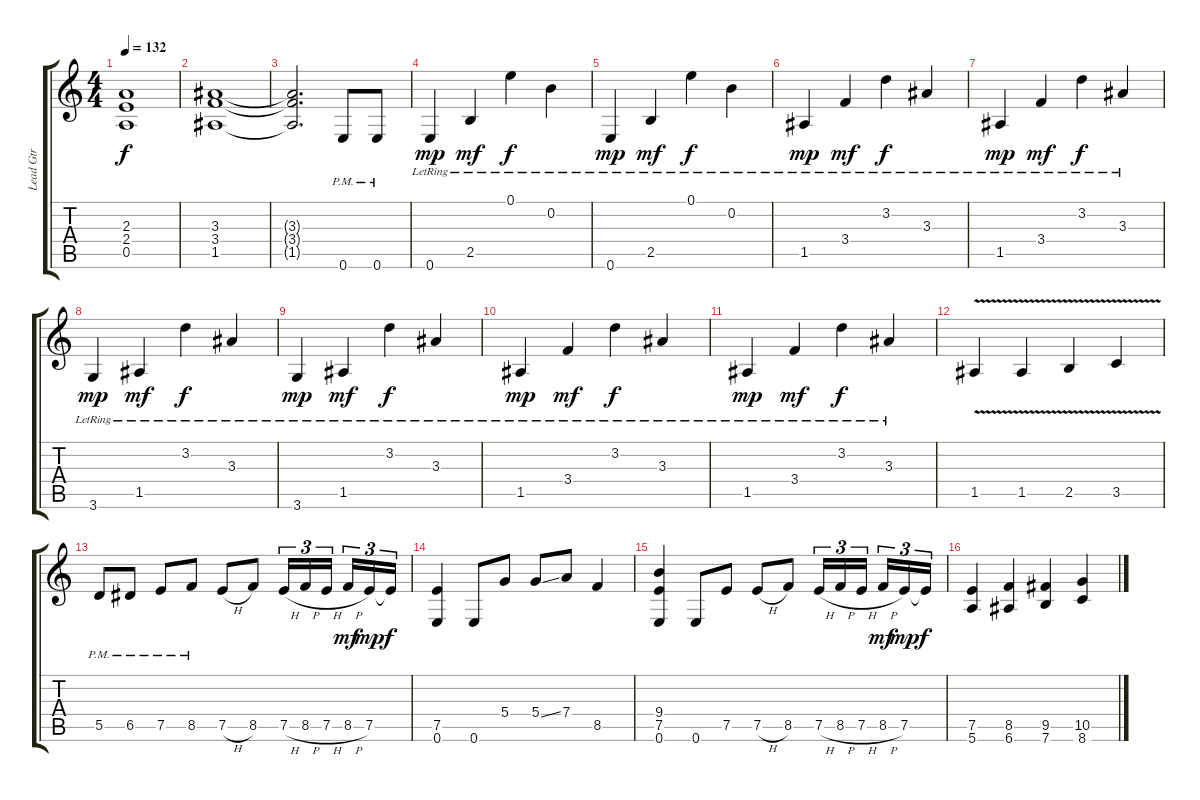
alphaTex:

\track ("Lead Gtr" "Lead Gtr") {instrument distortionguitar}
\staff {score tabs}
\tuning (E4 B3 G3 D3 A2 E2) {hide}
\ts (4 4)
\tempo 132
\clef g2
\ks c
(2.3{t} 2.4{t} 0.5{t}).1{dy f} |
(3.3 3.4 1.5).1 |
(3.3{t} 3.4{t} 1.5{t}).2{d} 0.6{pm}.8 0.6{pm}.8 |
0.6{lr}.4{dy mp} 2.5{lr}.4{dy mf} 0.1{lr}.4{dy f} 0.2{lr}.4 |
0.6{lr}.4{dy mp} 2.5{lr}.4{dy mf} 0.1{lr}.4{dy f} 0.2{lr}.4 |
1.5{lr}.4{dy mp} 3.4{lr}.4{dy mf} 3.2{lr}.4{dy f} 3.3{lr}.4 |
1.5{lr}.4{dy mp} 3.4{lr}.4{dy mf} 3.2{lr}.4{dy f} 3.3{lr}.4 |
3.6{lr}.4{dy mp} 1.5{lr}.4{dy mf} 3.2{lr}.4{dy f} 3.3{lr}.4 |
3.6{lr}.4{dy mp} 1.5{lr}.4{dy mf} 3.2{lr}.4{dy f} 3.3{lr}.4 |
1.5{lr}.4{dy mp} 3.4{lr}.4{dy mf} 3.2{lr}.4{dy f} 3.3{lr}.4 |
1.5{lr}.4{dy mp} 3.4{lr}.4{dy mf} 3.2{lr}.4{dy f} 3.3{lr}.4 |
1.5{v}.4 1.5{v}.4 2.5{v}.4 3.5{v}.4 |
5.5{pm}.8 6.5{pm}.8 7.5{pm}.8 8.5{pm}.8 7.5{h}.8 8.5.8 7.5{h}.16{tu (3 2)} 8.5{h}.16{tu (3 2)} 7.5{h}.16{tu (3 2)} 8.5{h}.16{tu (3 2) dy mf} 7.5.16{tu (3 2) dy mp} 7.5{t}.16{tu (3 2) dy f} |
(7.5 0.6).4 0.6.8 5.4.8 5.4{ss}.8 7.4.8 8.5.4 |
(9.4 7.5 0.6).4 0.6.8 7.5.8 7.5{h}.8 8.5.8 7.5{h}.16{tu (3 2)} 8.5{h}.16{tu (3 2)} 7.5{h}.16{tu (3 2)} 8.5{h}.16{tu (3 2) dy mf} 7.5.16{tu (3 2) dy mp} 7.5{t}.16{tu (3 2) dy f} |
(7.5 5.6).4 (8.5 6.6).4 (9.5 7.6).4 (10.5{ss} 8.6{ss}).4
